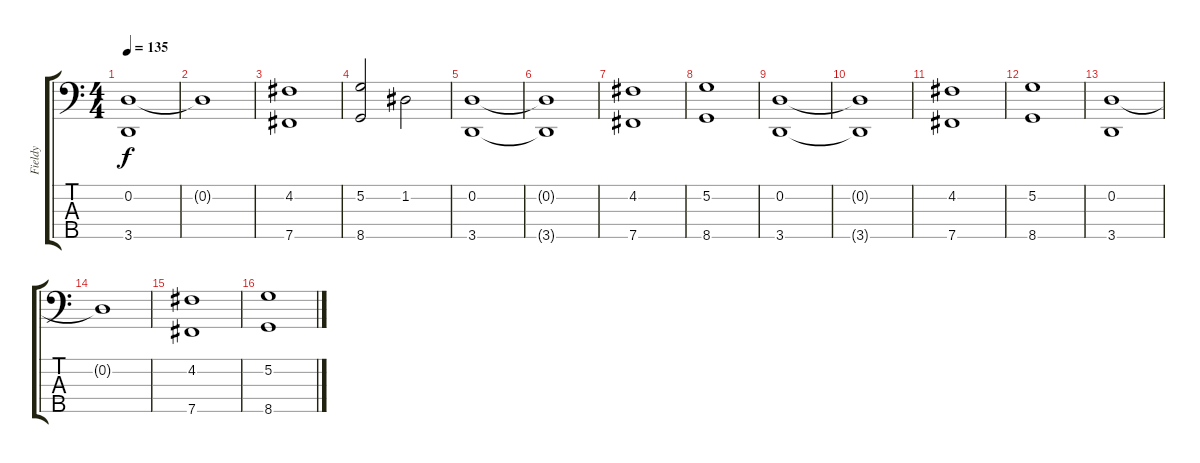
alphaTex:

\track ("Fieldy" "Fieldy") {instrument electricbassfinger}
\staff {score tabs}
\tuning (G2 D2 A1 E1 B0) {hide}
\ts (4 4)
\tempo 135
\clef f4
\ks c
(0.2 3.5).1{dy f} |
0.2{t}.1 |
(4.2 7.5).1 |
(5.2 8.5).2 1.2.2 |
(0.2 3.5).1 |
(0.2{t} 3.5{t}).1 |
(4.2 7.5).1 |
(5.2 8.5).1 |
(0.2 3.5).1 |
(0.2{t} 3.5{t}).1 |
(4.2 7.5).1 |
(5.2 8.5).1 |
(0.2 3.5).1 |
0.2{t}.1 |
(4.2 7.5).1 |
(5.2 8.5).1
